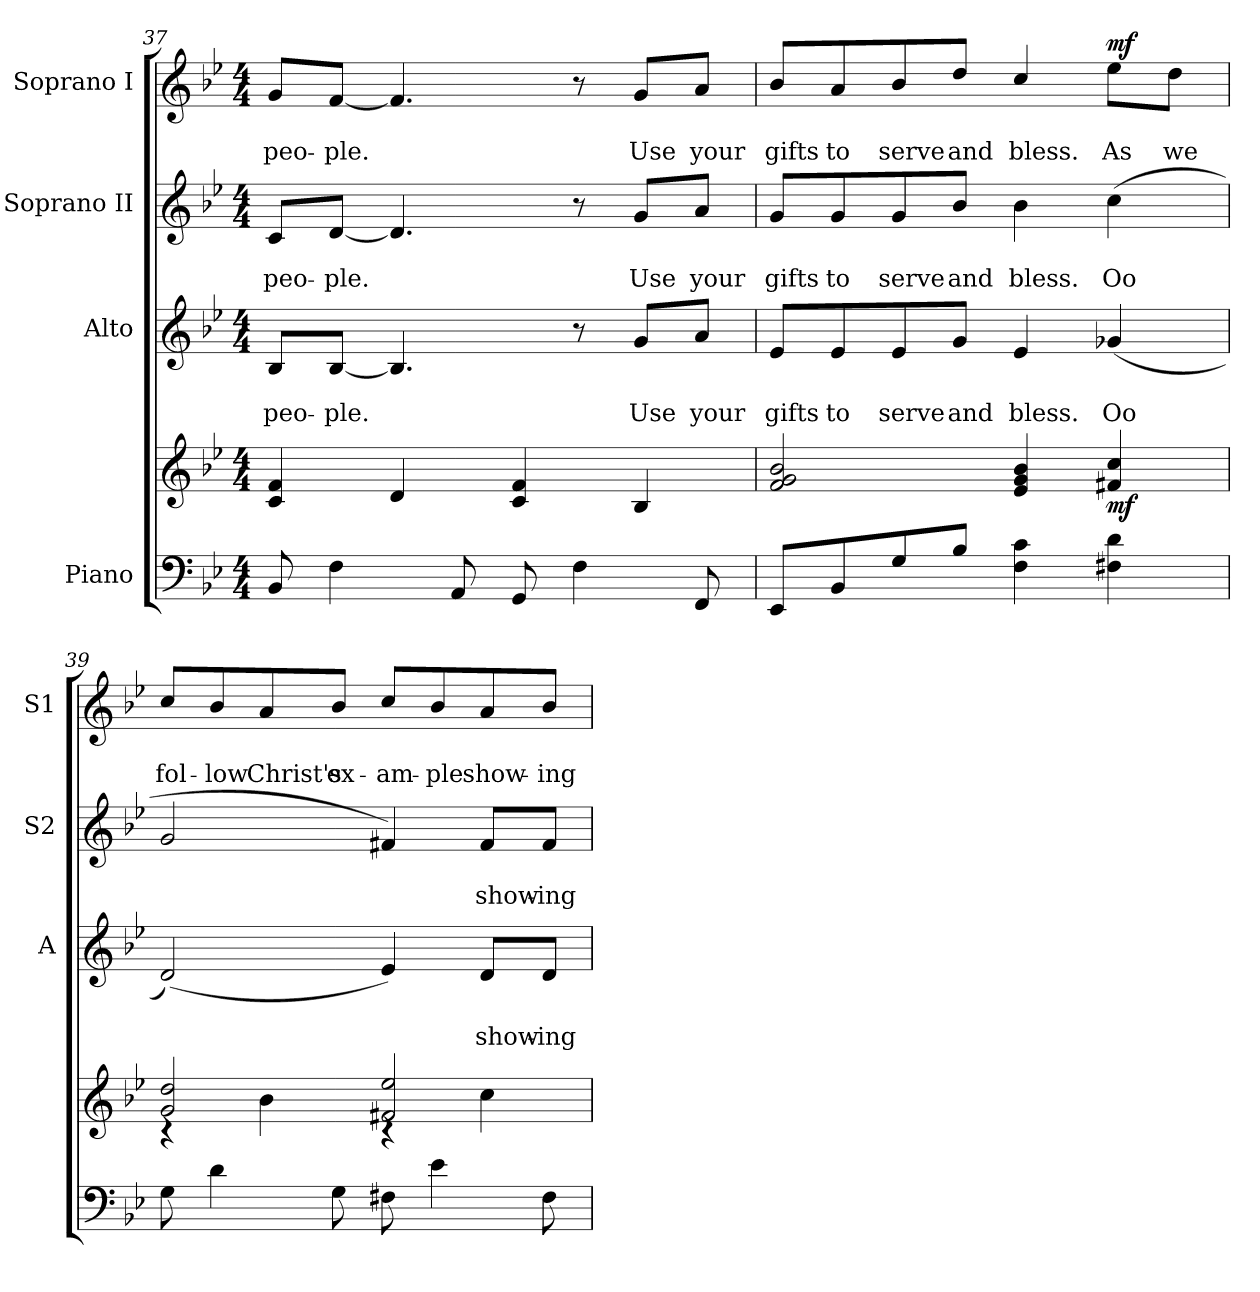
**kern	**kern	**dynam	**kern	**text	**text	**kern	**text	**text	**kern	**text	**text	**dynam
*part4	*part4	*part4	*part3	*part3	*part3	*part2	*part2	*part2	*part1	*part1	*part1	*part1
*staff5	*staff4	*staff4/5	*staff3	*staff3	*staff3	*staff2	*staff2	*staff2	*staff1	*staff1	*staff1	*staff1
*I"Piano	*	*	*I"Alto	*	*	*I"Soprano II	*	*	*I"Soprano I	*	*	*
*	*	*	*I'A	*	*	*I'S2	*	*	*I'S1	*	*	*
*clefF4	*clefG2	*	*clefG2	*	*	*clefG2	*	*	*clefG2	*	*	*
*k[b-e-]	*k[b-e-]	*	*k[b-e-]	*	*	*k[b-e-]	*	*	*k[b-e-]	*	*	*
*B-:	*B-:	*	*B-:	*	*	*B-:	*	*	*B-:	*	*	*
*M4/4	*M4/4	*	*M4/4	*	*	*M4/4	*	*	*M4/4	*	*	*
=37	=37	=37	=37	=37	=37	=37	=37	=37	=37	=37	=37	=37
!	!	!	!	!	!LO:LY:b	!	!	!	!	!	!	!
!	!	!	!	!	!	!	!	!LO:LY:b	!	!	!	!
!	!	!	!	!	!	!	!	!	!	!	!LO:LY:b	!
8BB-/	4c/ 4f/	.	8B-/L	.	peo-	8c/L	.	peo-	8g/L	.	peo-	.
!	!	!	!	!	!LO:LY:b	!	!	!	!	!	!	!
!	!	!	!	!	!	!	!	!LO:LY:b	!	!	!	!
!	!	!	!	!	!	!	!	!	!	!	!LO:LY:b	!
4F\	.	.	[8B-/J	.	-ple.	[8d/J	.	-ple.	[8f/J	.	-ple.	.
.	4d/	.	4.B-/]	.	.	4.d/]	.	.	4.f/]	.	.	.
8AA/	.	.	.	.	.	.	.	.	.	.	.	.
8GG/	4c/ 4f/	.	.	.	.	.	.	.	.	.	.	.
4F\	.	.	8r	.	.	8r	.	.	8r	.	.	.
!	!	!	!	!	!LO:LY:b	!	!	!	!	!	!	!
!	!	!	!	!	!	!	!	!LO:LY:b	!	!	!	!
!	!	!	!	!	!	!	!	!	!	!	!LO:LY:b	!
.	4B-/	.	8g/L	.	Use	8g/L	.	Use	8g/L	.	Use	.
!	!	!	!	!	!LO:LY:b	!	!	!	!	!	!	!
!	!	!	!	!	!	!	!	!LO:LY:b	!	!	!	!
!	!	!	!	!	!	!	!	!	!	!	!LO:LY:b	!
8FF/	.	.	8a/J	.	your	8a/J	.	your	8a/J	.	your	.
=38	=38	=38	=38	=38	=38	=38	=38	=38	=38	=38	=38	=38
!	!	!	!	!	!LO:LY:b	!	!	!	!	!	!	!
!	!	!	!	!	!	!	!	!LO:LY:b	!	!	!	!
!	!	!	!	!	!	!	!	!	!	!	!LO:LY:b	!
8EE-/L	2f/ 2g/ 2b-/	.	8e-/L	.	gifts	8g/L	.	gifts	8b-/L	.	gifts	.
!	!	!	!	!	!LO:LY:b	!	!	!	!	!	!	!
!	!	!	!	!	!	!	!	!LO:LY:b	!	!	!	!
!	!	!	!	!	!	!	!	!	!	!	!LO:LY:b	!
8BB-/	.	.	8e-/	.	to	8g/	.	to	8a/	.	to	.
!	!	!	!	!	!LO:LY:b	!	!	!	!	!	!	!
!	!	!	!	!	!	!	!	!LO:LY:b	!	!	!	!
!	!	!	!	!	!	!	!	!	!	!	!LO:LY:b	!
8G/	.	.	8e-/	.	serve	8g/	.	serve	8b-/	.	serve	.
!	!	!	!	!	!LO:LY:b	!	!	!	!	!	!	!
!	!	!	!	!	!	!	!	!LO:LY:b	!	!	!	!
!	!	!	!	!	!	!	!	!	!	!	!LO:LY:b	!
8B-/J	.	.	8g/J	.	and	8b-/J	.	and	8dd/J	.	and	.
!	!	!	!	!	!LO:LY:b	!	!	!	!	!	!	!
!	!	!	!	!	!	!	!	!LO:LY:b	!	!	!	!
!	!	!	!	!	!	!	!	!	!	!	!LO:LY:b	!
4F\ 4c\	4e-/ 4g/ 4b-/	.	4e-/	.	bless.	4b-\	.	bless.	4cc/	.	bless.	.
!	!	!	!	!	!LO:LY:b	!	!	!	!	!	!	!
!	!	!	!	!	!	!	!	!LO:LY:b	!	!	!	!
!	!	!LO:DY:b	!	!	!	!	!	!	!	!	!LO:LY:b	!LO:DY:b
4F#X\ 4d\	4f#X/ 4cc/	mf	(<4g-X/	.	Oo	(>4cc\	.	Oo	8ee-\L	.	As	mf
!	!	!	!	!	!	!	!	!	!	!	!LO:LY:b	!
.	.	.	.	.	.	.	.	.	8dd\J	.	we	.
!!LO:LB:g=z
=39	=39	=39	=39	=39	=39	=39	=39	=39	=39	=39	=39	=39
*	*^	*	*	*	*	*	*	*	*	*	*	*
!	!	!	!	!	!	!	!	!	!	!	!	!LO:LY:b	!
8G\	2g/ 2dd/	4rc	.	(<2d/)	.	.	2g/	.	.	8cc/L	.	fol-	.
!	!	!	!	!	!	!	!	!	!	!	!	!LO:LY:b	!
4d\	.	.	.	.	.	.	.	.	.	8b-/	.	-low	.
!	!	!	!	!	!	!	!	!	!	!	!	!LO:LY:b	!
.	.	4b-\	.	.	.	.	.	.	.	8a/	.	Christ's	.
!	!	!	!	!	!	!	!	!	!	!	!	!LO:LY:b	!
8G\	.	.	.	.	.	.	.	.	.	8b-/J	.	ex-	.
!	!	!	!	!	!	!	!	!	!	!	!	!LO:LY:b	!
8F#X\	2f#X/ 2ee-/	4rc	.	4e-/)	.	.	4f#X/)	.	.	8cc/L	.	-am-	.
!	!	!	!	!	!	!	!	!	!	!	!	!LO:LY:b	!
4e-\	.	.	.	.	.	.	.	.	.	8b-/	.	-ple	.
!	!	!	!	!	!	!LO:LY:b	!	!	!	!	!	!	!
!	!	!	!	!	!	!	!	!	!LO:LY:b	!	!	!	!
!	!	!	!	!	!	!	!	!	!	!	!	!LO:LY:b	!
.	.	4cc\	.	8d/L	.	show-	8f#/L	.	show-	8a/	.	show-	.
!	!	!	!	!	!	!LO:LY:b	!	!	!	!	!	!	!
!	!	!	!	!	!	!	!	!	!LO:LY:b	!	!	!	!
!	!	!	!	!	!	!	!	!	!	!	!	!LO:LY:b	!
8F#\	.	.	.	8d/J	.	-ing	8f#/J	.	-ing	8b-/J	.	-ing	.
*	*v	*v	*	*	*	*	*	*	*	*	*	*	*
=	=	=	=	=	=	=	=	=	=	=	=	=
*-	*-	*-	*-	*-	*-	*-	*-	*-	*-	*-	*-	*-
